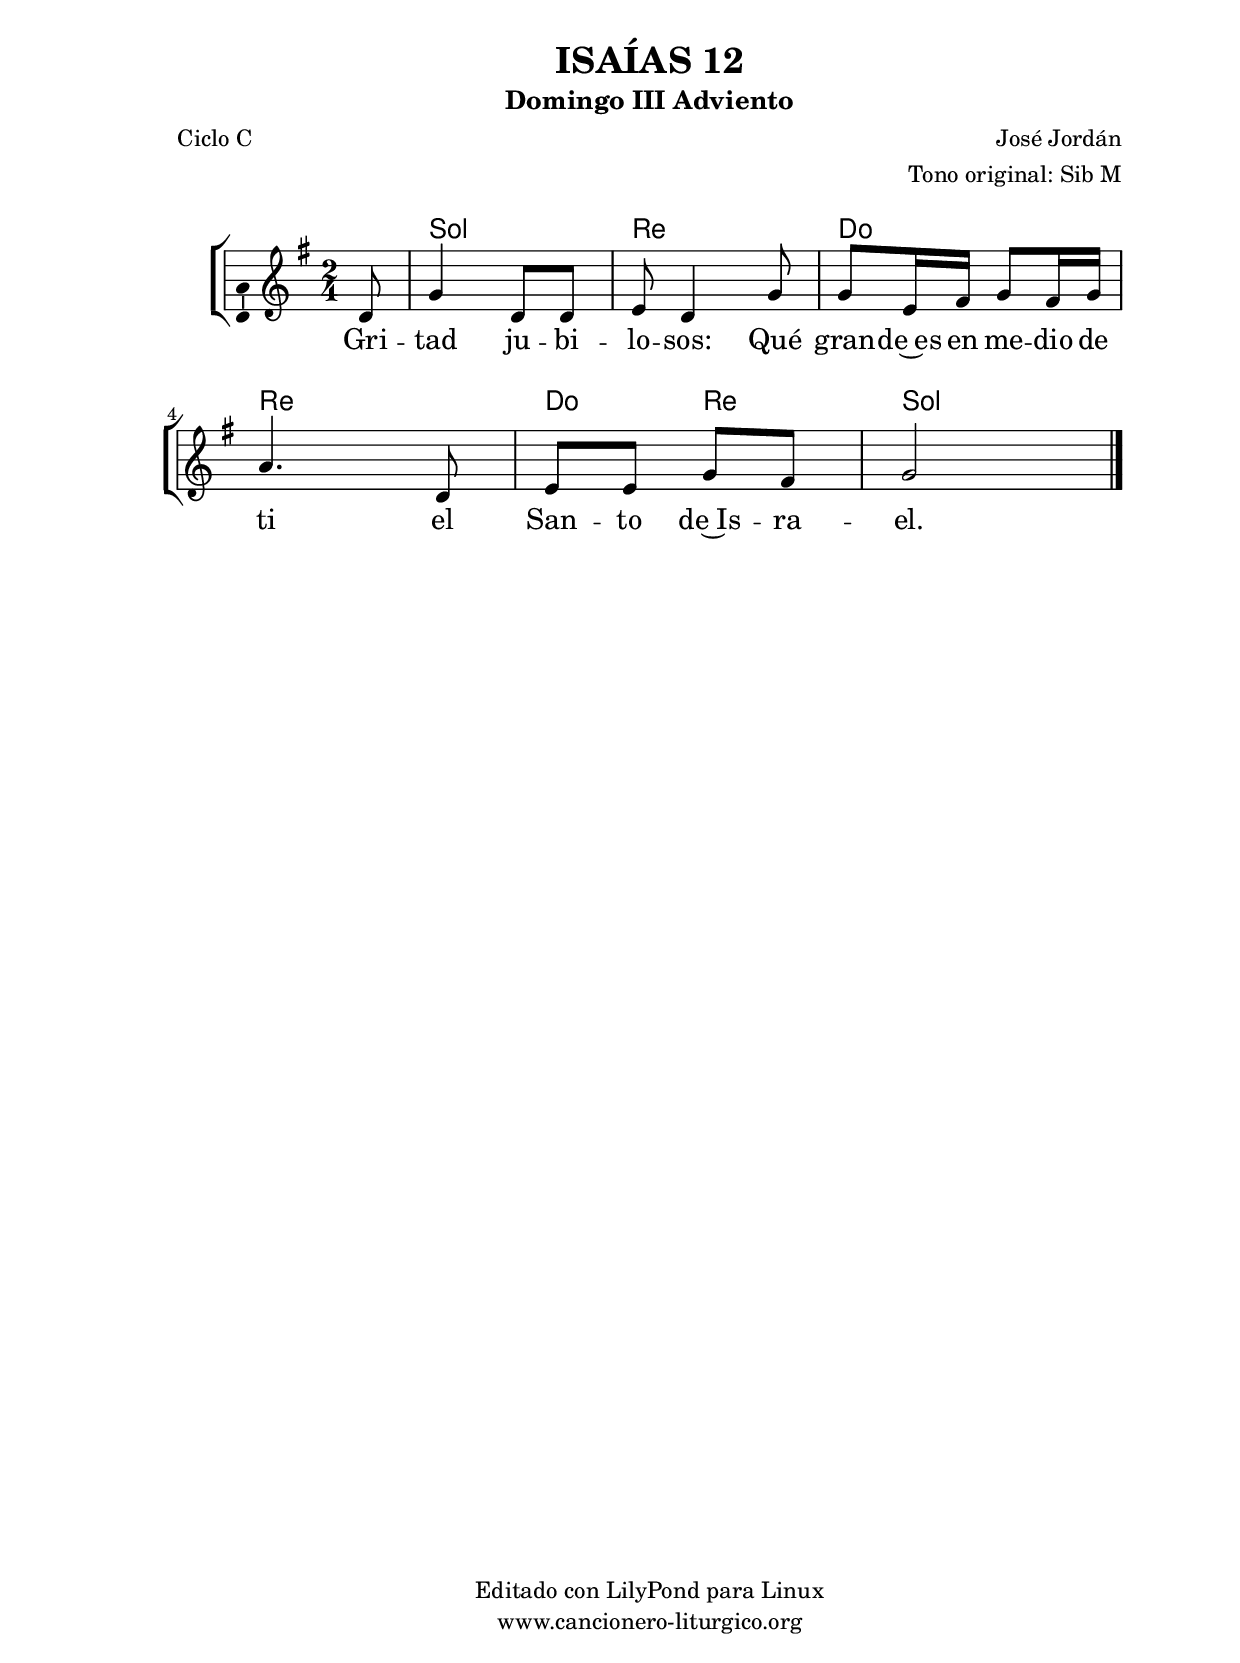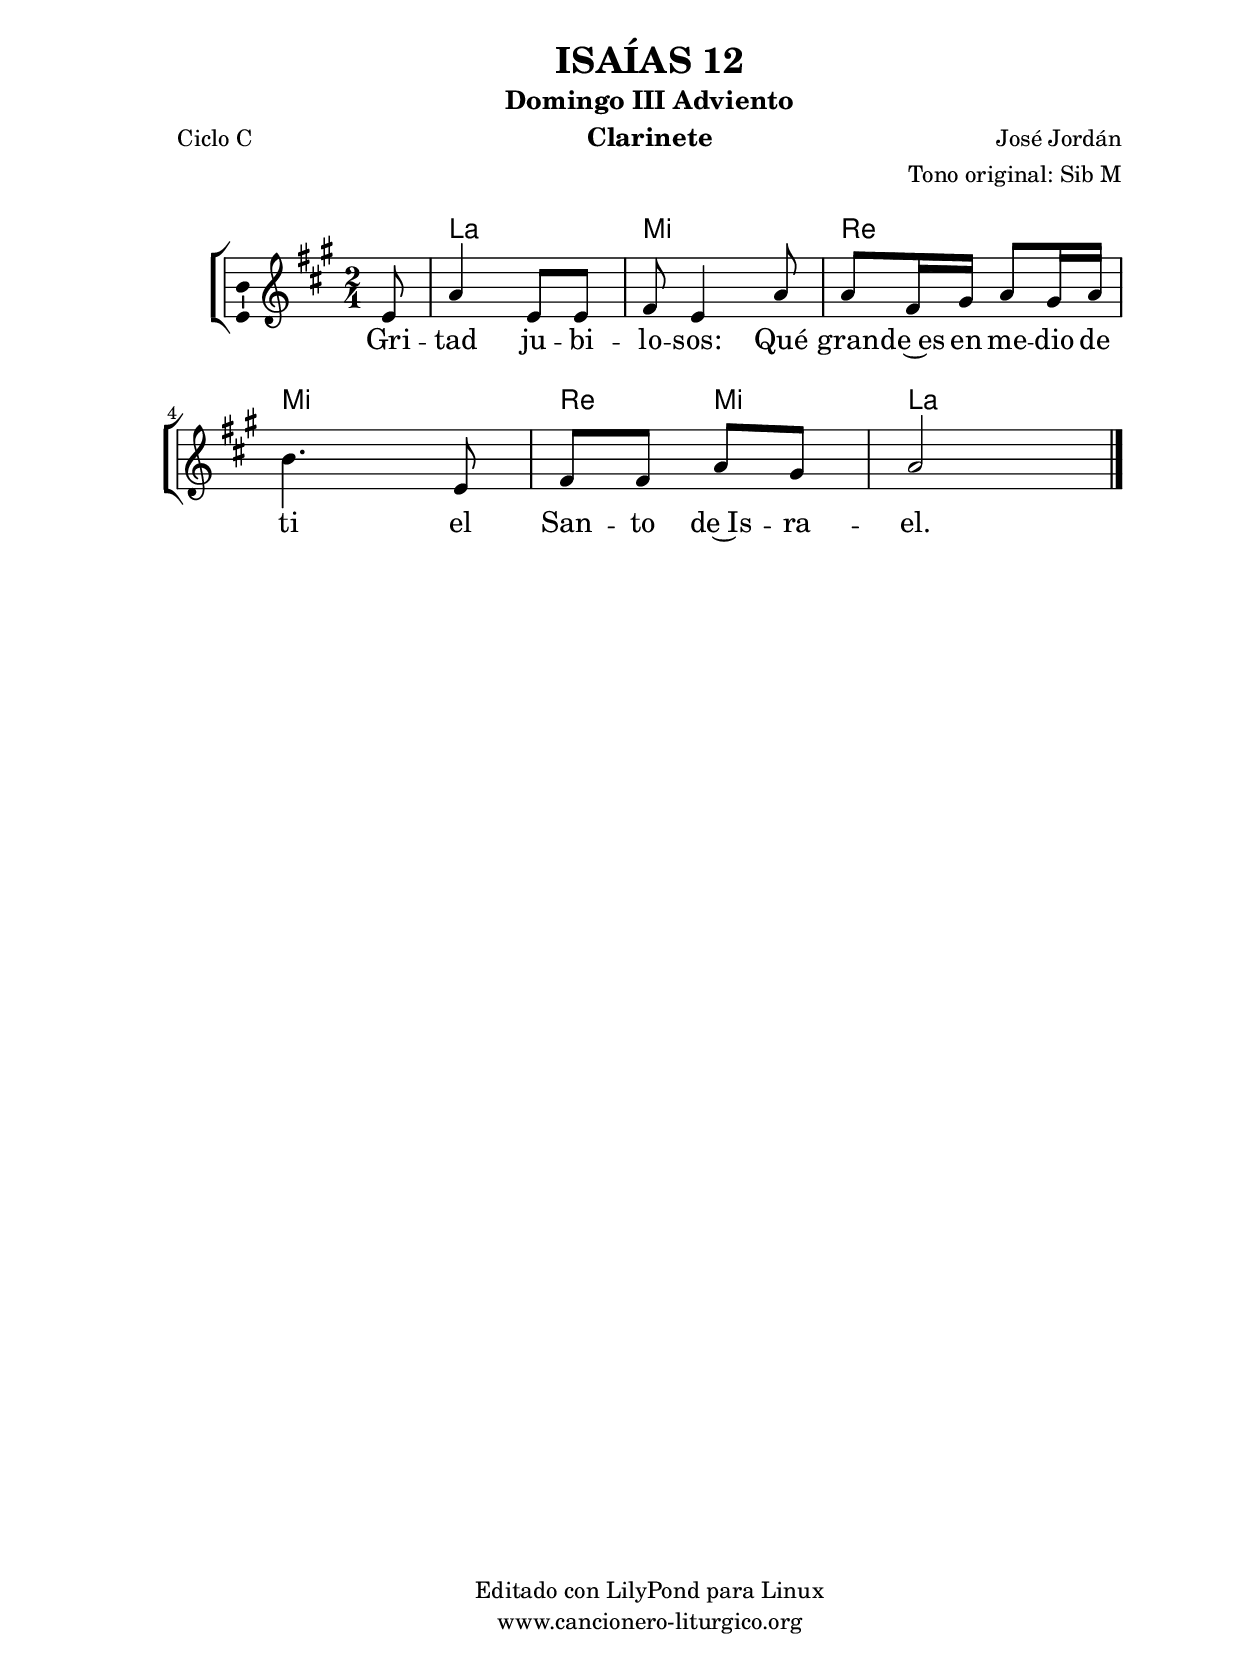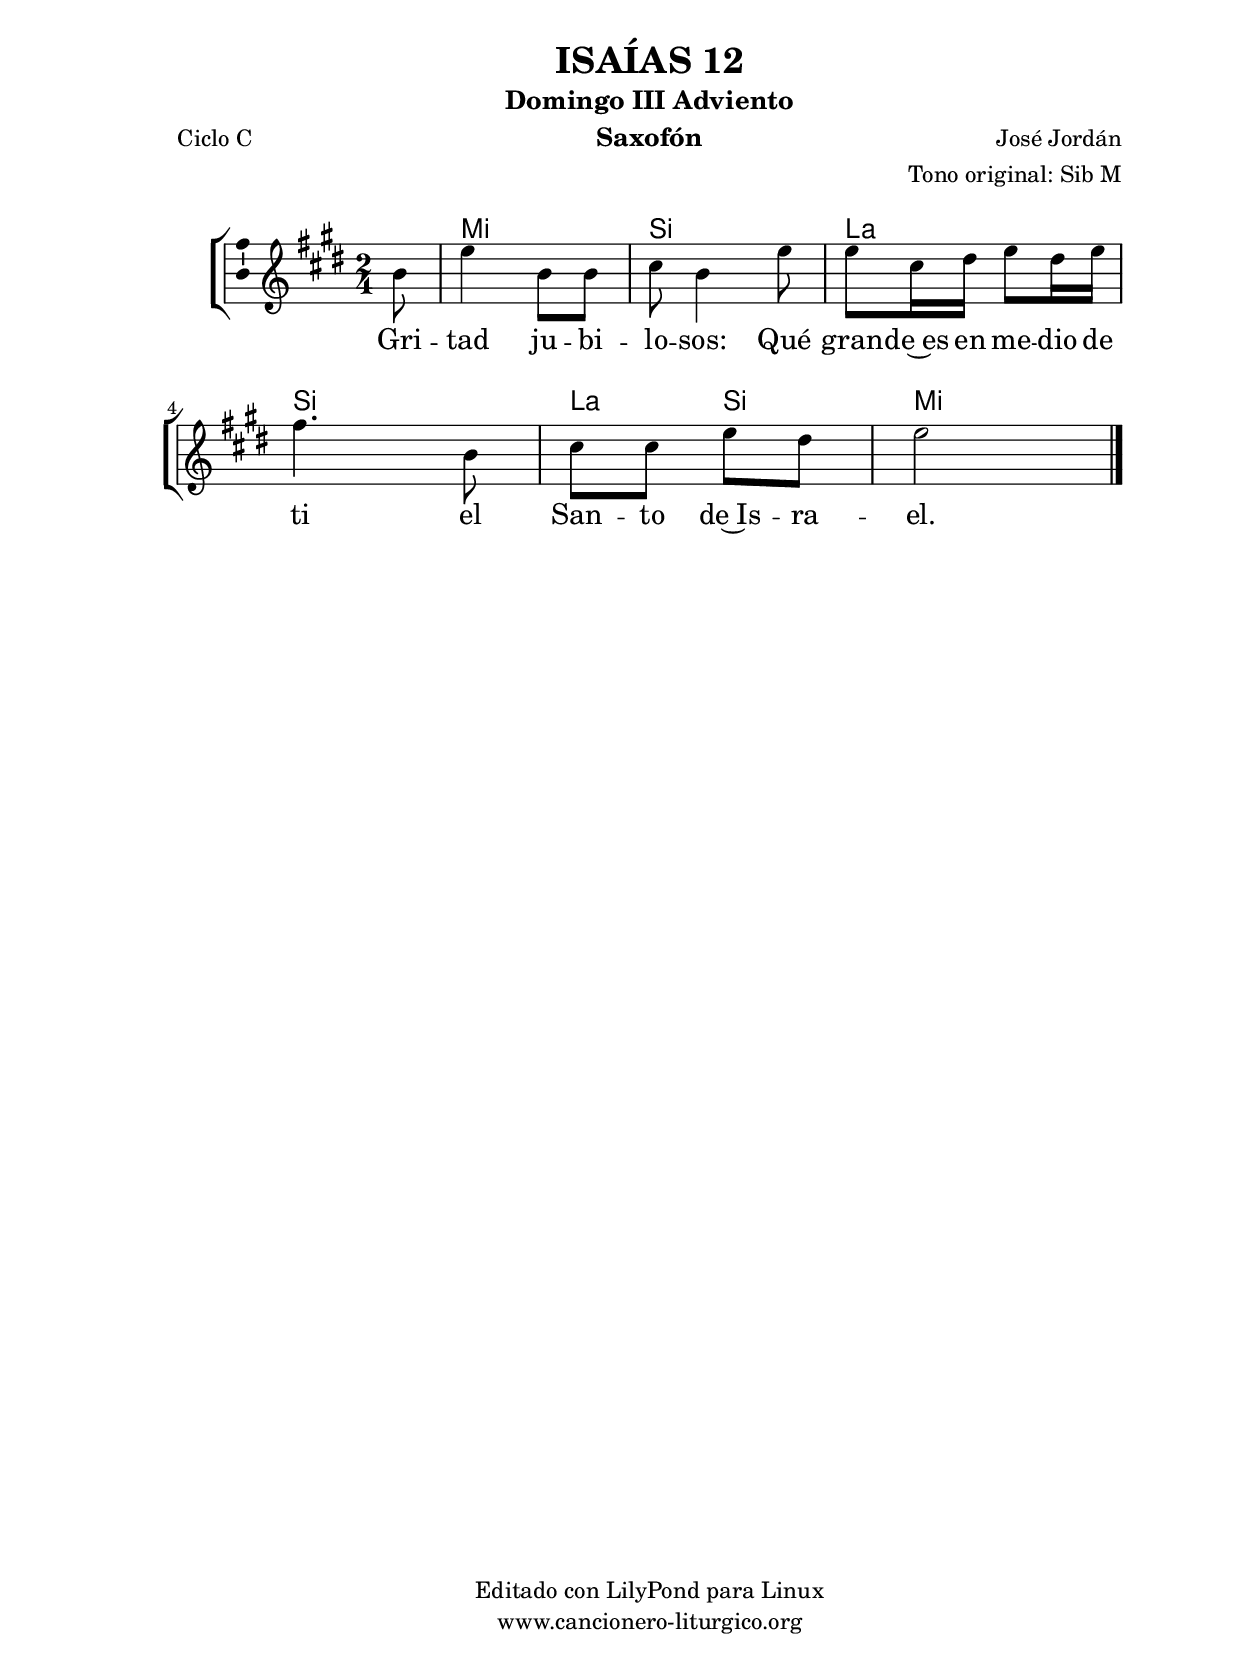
%
%para convertir .midi en .wav:
%timidity filename.midi -Ow -o finename.wav
%
%
%Para convertir de .wav a .mp3:
%lame -h -m j filename.wav
%
%
%para escuchar el midi:
%timidity nombrefichero.midi
%


%versión de lilypond para la que se ha escrito esta partitura:
\version "2.16.0"

	%Tamaño papel
	#(set-default-paper-size "a4")
	%Tamaño partitura
	#(set-global-staff-size 20)
	%No responde al pulsar sobre una nota
	#(ly:set-option 'point-and-click #f)

%parámetros del encabezamiento:
\header {
	title = "ISAÍAS 12"
	subtitle = "Domingo III Adviento"
	composer = "José Jordán"
	poet = "Ciclo C"
	meter = ""
	arranger = "Tono original: Sib M"
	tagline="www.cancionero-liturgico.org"
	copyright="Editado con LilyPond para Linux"
	tiempo = "Adviento"
	usos = "Salmo"
	letra = "Gritad jubilosos: Qué grande es en medio de ti el Santo de Israel."
	}

%parámetros asociados al papel:
\paper  {
	oddHeaderMarkup = \markup {\fill-line { \on-the-fly #not-first-page \fromproperty #'header:title \on-the-fly #not-first-page \fromproperty #'header:composer }}
	evenHeaderMarkup = \markup {\fill-line { \fromproperty #'header:composer \fromproperty #'header:title }}
	#(set-paper-size "a4")
	print-page-number = ##f
	first-page-number = 1
	print-first-page-number = ##f
%	head-separation = 3.0 \cm
	top-margin = 2.0 \cm
	bottom-margin = 0.5\cm
%%%	bottom-margin = -1.0\cm
	left-margin = 3.0 \cm
	line-width = 16.0 \cm 
	indent = 8\mm
	interscoreline = 2.\mm
	between-system-space = 15\mm
%	para que las partituras no llenen la hoja:
	ragged-bottom = ##t
%	idem para la última hoja:
	ragged-last-bottom = ##f
%	para que las partituras llenen el ancho del papel:
	ragged-last = ##f
	after-title-space = 2.5 \cm
%page-count=1
%system-count=8

	%Flexible Vertical Spacing
%	markup-markup-spacing =
%	#'((basic-distance . 15) (minimum-distance . 15) (padding . 3))
	markup-system-spacing =
	#'((basic-distance . 15) (minimum-distance . 15) (padding . 3))
	system-system-spacing =
	#'((basic-distance . 15) (minimum-distance . 15) (padding . 3))
	score-system-spacing =
	#'((basic-distance . 15) (minimum-distance . 15) (padding . 5))
%	top-system-spacing = % header
%	#'((basic-distance . 8) (minimum-distance . 0) (padding . 3))
%	top-markup-spacing =
%	#'((basic-distance . 20) (minimum-distance . 20) (padding . 3))
	last-bottom-spacing = % footer
	#'((basic-distance . 5) (minimum-distance . 5) (padding . 3))
%	score-markup-spacing =
%	#'((basic-distance . 16) (minimum-distance . 13) (padding . 3))

	}


%parámetros que afectan a toda la partitura:
global =  {
	%clave de sol (G):
	\clef G
	%armadura:
	\transpose bes g
	\key bes \major
	\tempo 4=90
	\set Score.tempoHideNote = ##t
	}


acordes = {
	\italianChords
	\chordmode {
	\transpose bes g
{
s8
bes2 f ees f ees4 f bes2
	}
	}
}


melodia = 
	\transpose bes g
{
	\relative c'{
	\time 2/4

\partial8
f8
bes4 f8 f
g8 f4 bes8
bes8 g16 a bes8 a16 bes
c4. f,8
g8 g bes a
bes2

	\bar "|."
	}
	}


texto = \lyricmode {
Gri -- tad ju -- bi -- lo -- sos:
Qué gran -- de~es en me -- dio de ti el San -- to de~Is -- ra -- el.
	}


acordesStaff = \context ChordNames = acordesStaff <<
	\set chordChanges = ##t
	\acordes
	>>


vozStaff = \context Voice = vozStaff
\with {\consists "Ambitus_engraver"}
<<
%	\set Staff.instrumentName = ""
%	\set Staff.shortInstrumentName = ""
%	\set Staff.midiInstrument = #"clarinet"
%	\set Staff.midiInstrument = #"cello"
%	\set Staff.midiInstrument = #"flute"
	\set Staff.midiInstrument = #"electric guitar (jazz)"
%	\set Staff.midiInstrument = #"english horn"
%	\set Staff.midiInstrument = #"violin"
%	\set Staff.midiInstrument = #"glockenspiel"
	\set Staff.midiMinimumVolume = #0.7
	\set Staff.midiMaximumVolume = #0.9
	\global
	\melodia
	>>


textoStaff = \context Lyrics = textoStaff <<
	\lyricsto vozStaff \texto
	>>

\book {
	\score {
		\context ChoirStaff {
			\override StaffGroup.SystemStartBracket #'collapse-height = #1
			\override Score.SystemStartBar #'collapse-height = #1
			<<
			\acordesStaff
			\vozStaff
			\textoStaff
			>>
			}
		\layout {
	    		\context {
				\Lyrics
				\override LyricText #'font-size = #2
				}
	   		 \context {
				\Score
				%fontSize = #3
				\override StaffSymbol #'staff-space = #(magstep +3)
				%\override Beam #'thickness = #0.55
				%\override SpacingSpanner #'spacing-increment = #1.0
				%\override Slur #'height-limit = #1.5
				}
			}
		}
	\score {
		\unfoldRepeats
		\context ChoirStaff {
			<<
			\acordesStaff
			\vozStaff
			>>
			}
		\midi {
	  		\context {
	  			\Score
				tempoWholesPerMinute = #(ly:make-moment 70 4)
				}
			}
		}
	}

%Partitura para clarinete
#(define output-suffix "C")
\book {
	\header{
		instrument = "Clarinete"
		}
	\score {
		\context ChoirStaff {
			\override StaffGroup.SystemStartBracket #'collapse-height = #1
			\override Score.SystemStartBar #'collapse-height = #1
\transpose c d
			<<
			\acordesStaff
			\vozStaff
			\textoStaff
			>>
			}
		\layout {
	    		\context {
				\Lyrics
				\override LyricText #'font-size = #2
				}
	   		 \context {
				\Score
				%fontSize = #3
				\override StaffSymbol #'staff-space = #(magstep +3)
				%\override Beam #'thickness = #0.55
				%\override SpacingSpanner #'spacing-increment = #1.0
				%\override Slur #'height-limit = #1.5
				}
			}
		}
	}

%Partitura para saxofón
#(define output-suffix "S")
\book {
	\header{
		instrument = "Saxofón"
		}
	\score {
		\context ChoirStaff {
			\override StaffGroup.SystemStartBracket #'collapse-height = #1
			\override Score.SystemStartBar #'collapse-height = #1
\transpose c a
			<<
			\acordesStaff
			\vozStaff
			\textoStaff
			>>
			}
		\layout {
	    		\context {
				\Lyrics
				\override LyricText #'font-size = #2
				}
	   		 \context {
				\Score
				%fontSize = #3
				\override StaffSymbol #'staff-space = #(magstep +3)
				%\override Beam #'thickness = #0.55
				%\override SpacingSpanner #'spacing-increment = #1.0
				%\override Slur #'height-limit = #1.5
				}
			}
		}
	}

